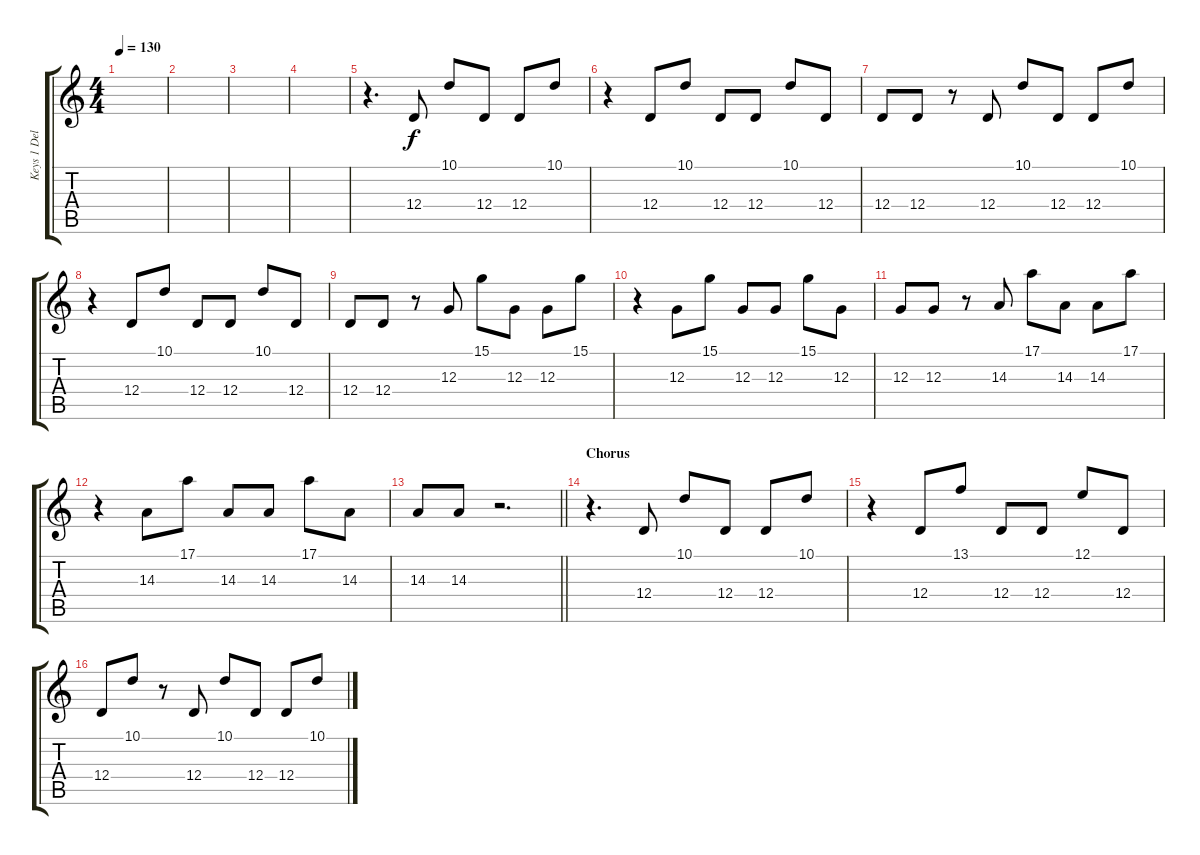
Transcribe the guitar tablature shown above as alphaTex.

\track ("Keys 1 Delay" "Keys 1 Del") {instrument recorder}
\staff {score tabs}
\tuning (E4 B3 G3 D3 A2 E2) {hide}
\ts (4 4)
\tempo 130
\clef g2
\ks c
|
|
|
|
r.4{d} 12.4.8 10.1.8 12.4.8 12.4.8 10.1.8 |
r.4 12.4.8 10.1.8 12.4.8 12.4.8 10.1.8 12.4.8 |
12.4.8 12.4.8 r.8 12.4.8 10.1.8 12.4.8 12.4.8 10.1.8 |
r.4 12.4.8 10.1.8 12.4.8 12.4.8 10.1.8 12.4.8 |
12.4.8 12.4.8 r.8 12.3.8 15.1.8 12.3.8 12.3.8 15.1.8 |
r.4 12.3.8 15.1.8 12.3.8 12.3.8 15.1.8 12.3.8 |
12.3.8 12.3.8 r.8 14.3.8 17.1.8 14.3.8 14.3.8 17.1.8 |
r.4 14.3.8 17.1.8 14.3.8 14.3.8 17.1.8 14.3.8 |
\barLineRight lightlight
14.3.8 14.3.8 r.2{d} |
\section ("" "Chorus")
r.4{d} 12.4.8 10.1.8 12.4.8 12.4.8 10.1.8 |
r.4 12.4.8 13.1.8 12.4.8 12.4.8 12.1.8 12.4.8 |
12.4.8 10.1.8 r.8 12.4.8 10.1.8 12.4.8 12.4.8 10.1.8
